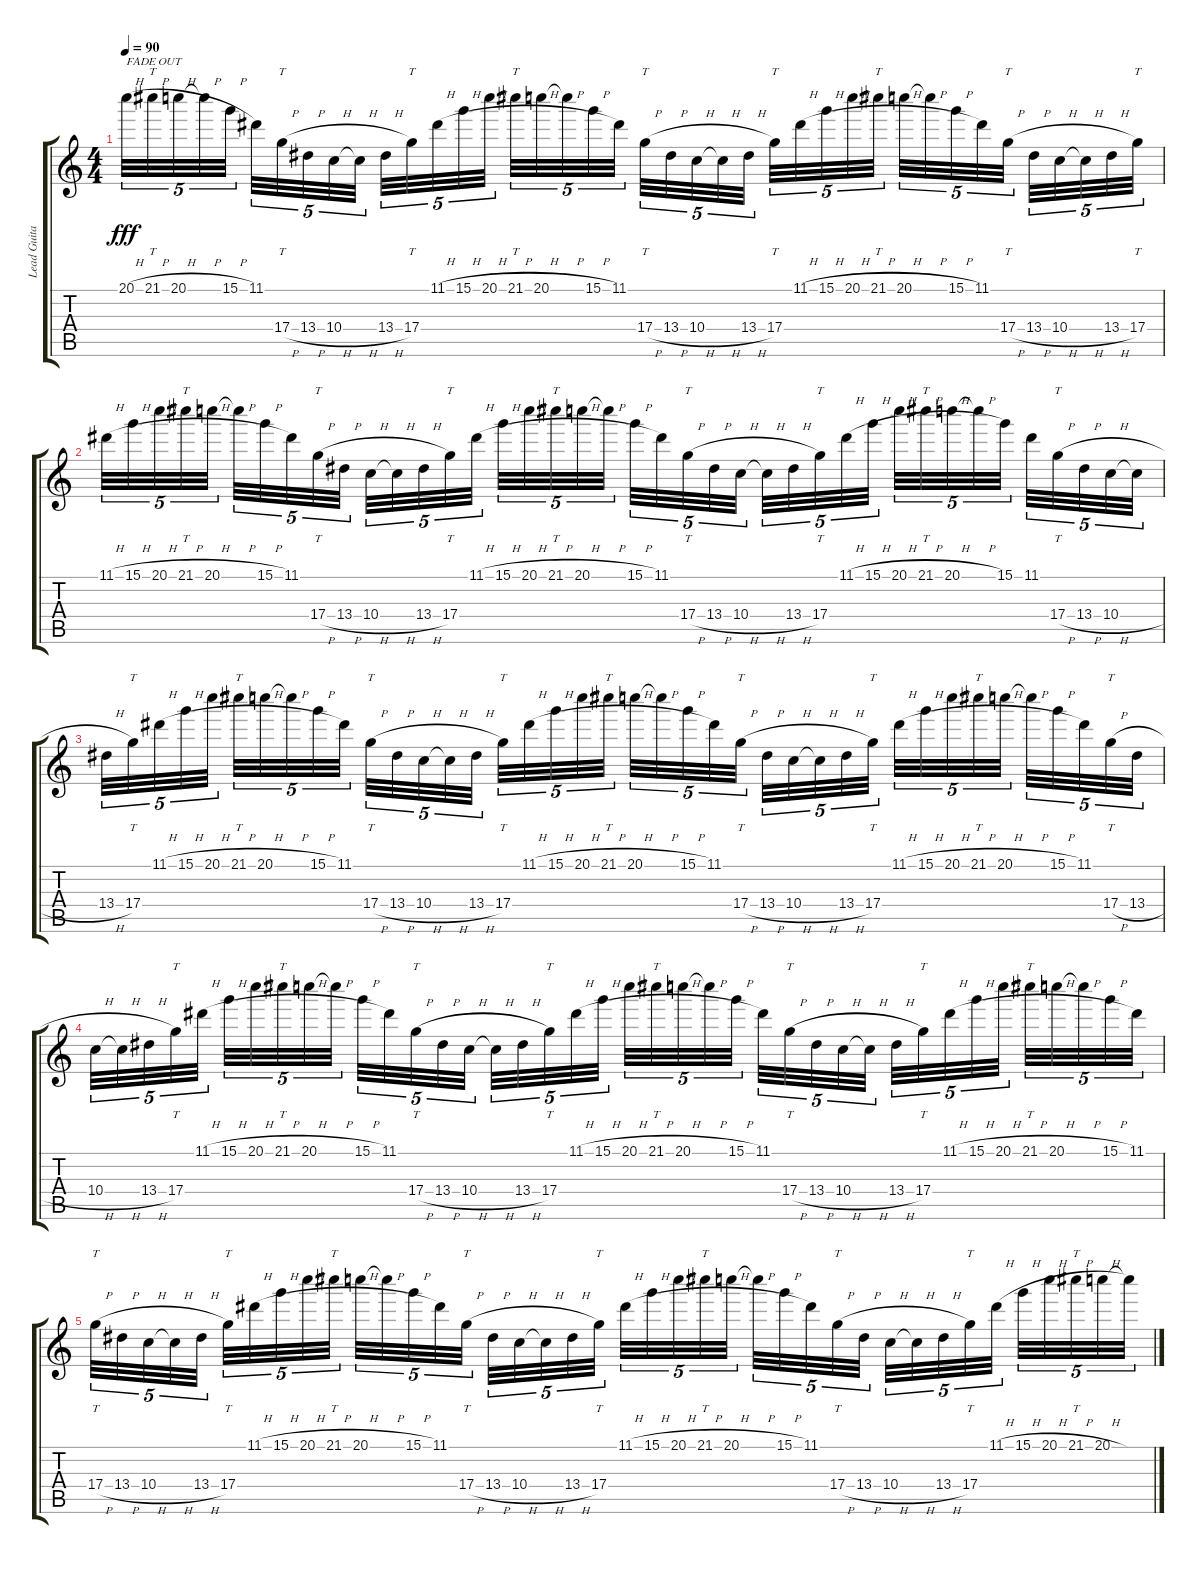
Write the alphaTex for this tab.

\track ("Lead Guitar" "Lead Guita") {instrument distortionguitar}
\staff {score tabs}
\tuning (E4 B3 G3 D3 A2 E2) {hide}
\ts (4 4)
\tempo 90
\clef g2
\ks c
20.1{h}.32{tu (5 4) txt "FADE OUT" dy fff volume 0} 21.1{h}.32{tt tu (5 4)} 20.1{h}.32{tu (5 4)} 20.1{h t}.32{tu (5 4)} 15.1{h}.32{tu (5 4) beam splitsecondary} 11.1.32{tu (5 4)} 17.4{h}.32{tt tu (5 4)} 13.4{h}.32{tu (5 4)} 10.4{h}.32{tu (5 4)} 10.4{h t}.32{tu (5 4)} 13.4{h}.32{tu (5 4)} 17.4.32{tt tu (5 4)} 11.1{h}.32{tu (5 4)} 15.1{h}.32{tu (5 4)} 20.1{h}.32{tu (5 4) beam splitsecondary} 21.1{h}.32{tt tu (5 4)} 20.1{h}.32{tu (5 4)} 20.1{h t}.32{tu (5 4)} 15.1{h}.32{tu (5 4)} 11.1.32{tu (5 4)} 17.4{h}.32{tt tu (5 4)} 13.4{h}.32{tu (5 4)} 10.4{h}.32{tu (5 4)} 10.4{h t}.32{tu (5 4)} 13.4{h}.32{tu (5 4) beam splitsecondary} 17.4.32{tt tu (5 4)} 11.1{h}.32{tu (5 4)} 15.1{h}.32{tu (5 4)} 20.1{h}.32{tu (5 4)} 21.1{h}.32{tt tu (5 4)} 20.1{h}.32{tu (5 4)} 20.1{h t}.32{tu (5 4)} 15.1{h}.32{tu (5 4)} 11.1.32{tu (5 4)} 17.4{h}.32{tt tu (5 4) beam splitsecondary} 13.4{h}.32{tu (5 4)} 10.4{h}.32{tu (5 4)} 10.4{h t}.32{tu (5 4)} 13.4{h}.32{tu (5 4)} 17.4.32{tt tu (5 4)} |
11.1{h}.32{tu (5 4)} 15.1{h}.32{tu (5 4)} 20.1{h}.32{tu (5 4)} 21.1{h}.32{tt tu (5 4)} 20.1{h}.32{tu (5 4) beam splitsecondary} 20.1{h t}.32{tu (5 4)} 15.1{h}.32{tu (5 4)} 11.1.32{tu (5 4)} 17.4{h}.32{tt tu (5 4)} 13.4{h}.32{tu (5 4)} 10.4{h}.32{tu (5 4)} 10.4{h t}.32{tu (5 4)} 13.4{h}.32{tu (5 4)} 17.4.32{tt tu (5 4)} 11.1{h}.32{tu (5 4) beam splitsecondary} 15.1{h}.32{tu (5 4)} 20.1{h}.32{tu (5 4)} 21.1{h}.32{tt tu (5 4)} 20.1{h}.32{tu (5 4)} 20.1{h t}.32{tu (5 4)} 15.1{h}.32{tu (5 4)} 11.1.32{tu (5 4)} 17.4{h}.32{tt tu (5 4)} 13.4{h}.32{tu (5 4)} 10.4{h}.32{tu (5 4) beam splitsecondary} 10.4{h t}.32{tu (5 4)} 13.4{h}.32{tu (5 4)} 17.4.32{tt tu (5 4)} 11.1{h}.32{tu (5 4)} 15.1{h}.32{tu (5 4)} 20.1{h}.32{tu (5 4)} 21.1{h}.32{tt tu (5 4)} 20.1{h}.32{tu (5 4)} 20.1{h t}.32{tu (5 4)} 15.1.32{tu (5 4) beam splitsecondary} 11.1.32{tu (5 4)} 17.4{h}.32{tt tu (5 4)} 13.4{h}.32{tu (5 4)} 10.4{h}.32{tu (5 4)} 10.4{h t}.32{tu (5 4)} |
13.4{h}.32{tu (5 4)} 17.4.32{tt tu (5 4)} 11.1{h}.32{tu (5 4)} 15.1{h}.32{tu (5 4)} 20.1{h}.32{tu (5 4) beam splitsecondary} 21.1{h}.32{tt tu (5 4)} 20.1{h}.32{tu (5 4)} 20.1{h t}.32{tu (5 4)} 15.1{h}.32{tu (5 4)} 11.1.32{tu (5 4)} 17.4{h}.32{tt tu (5 4)} 13.4{h}.32{tu (5 4)} 10.4{h}.32{tu (5 4)} 10.4{h t}.32{tu (5 4)} 13.4{h}.32{tu (5 4) beam splitsecondary} 17.4.32{tt tu (5 4)} 11.1{h}.32{tu (5 4)} 15.1{h}.32{tu (5 4)} 20.1{h}.32{tu (5 4)} 21.1{h}.32{tt tu (5 4)} 20.1{h}.32{tu (5 4)} 20.1{h t}.32{tu (5 4)} 15.1{h}.32{tu (5 4)} 11.1.32{tu (5 4)} 17.4{h}.32{tt tu (5 4) beam splitsecondary} 13.4{h}.32{tu (5 4)} 10.4{h}.32{tu (5 4)} 10.4{h t}.32{tu (5 4)} 13.4{h}.32{tu (5 4)} 17.4.32{tt tu (5 4)} 11.1{h}.32{tu (5 4)} 15.1{h}.32{tu (5 4)} 20.1{h}.32{tu (5 4)} 21.1{h}.32{tt tu (5 4)} 20.1{h}.32{tu (5 4) beam splitsecondary} 20.1{h t}.32{tu (5 4)} 15.1{h}.32{tu (5 4)} 11.1.32{tu (5 4)} 17.4{h}.32{tt tu (5 4)} 13.4{h}.32{tu (5 4)} |
10.4{h}.32{tu (5 4)} 10.4{h t}.32{tu (5 4)} 13.4{h}.32{tu (5 4)} 17.4.32{tt tu (5 4)} 11.1{h}.32{tu (5 4) beam splitsecondary} 15.1{h}.32{tu (5 4)} 20.1{h}.32{tu (5 4)} 21.1{h}.32{tt tu (5 4)} 20.1{h}.32{tu (5 4)} 20.1{h t}.32{tu (5 4)} 15.1{h}.32{tu (5 4)} 11.1.32{tu (5 4)} 17.4{h}.32{tt tu (5 4)} 13.4{h}.32{tu (5 4)} 10.4{h}.32{tu (5 4) beam splitsecondary} 10.4{h t}.32{tu (5 4)} 13.4{h}.32{tu (5 4)} 17.4.32{tt tu (5 4)} 11.1{h}.32{tu (5 4)} 15.1{h}.32{tu (5 4)} 20.1{h}.32{tu (5 4)} 21.1{h}.32{tt tu (5 4)} 20.1{h}.32{tu (5 4)} 20.1{h t}.32{tu (5 4)} 15.1{h}.32{tu (5 4) beam splitsecondary} 11.1.32{tu (5 4)} 17.4{h}.32{tt tu (5 4)} 13.4{h}.32{tu (5 4)} 10.4{h}.32{tu (5 4)} 10.4{h t}.32{tu (5 4)} 13.4{h}.32{tu (5 4)} 17.4.32{tt tu (5 4)} 11.1{h}.32{tu (5 4)} 15.1{h}.32{tu (5 4)} 20.1{h}.32{tu (5 4) beam splitsecondary} 21.1{h}.32{tt tu (5 4)} 20.1{h}.32{tu (5 4)} 20.1{h t}.32{tu (5 4)} 15.1{h}.32{tu (5 4)} 11.1.32{tu (5 4)} |
17.4{h}.32{tt tu (5 4)} 13.4{h}.32{tu (5 4)} 10.4{h}.32{tu (5 4)} 10.4{h t}.32{tu (5 4)} 13.4{h}.32{tu (5 4) beam splitsecondary} 17.4.32{tt tu (5 4)} 11.1{h}.32{tu (5 4)} 15.1{h}.32{tu (5 4)} 20.1{h}.32{tu (5 4)} 21.1{h}.32{tt tu (5 4)} 20.1{h}.32{tu (5 4)} 20.1{h t}.32{tu (5 4)} 15.1{h}.32{tu (5 4)} 11.1.32{tu (5 4)} 17.4{h}.32{tt tu (5 4) beam splitsecondary} 13.4{h}.32{tu (5 4)} 10.4{h}.32{tu (5 4)} 10.4{h t}.32{tu (5 4)} 13.4{h}.32{tu (5 4)} 17.4.32{tt tu (5 4)} 11.1{h}.32{tu (5 4)} 15.1{h}.32{tu (5 4)} 20.1{h}.32{tu (5 4)} 21.1{h}.32{tt tu (5 4)} 20.1{h}.32{tu (5 4) beam splitsecondary} 20.1{h t}.32{tu (5 4)} 15.1{h}.32{tu (5 4)} 11.1.32{tu (5 4)} 17.4{h}.32{tt tu (5 4)} 13.4{h}.32{tu (5 4)} 10.4{h}.32{tu (5 4)} 10.4{h t}.32{tu (5 4)} 13.4{h}.32{tu (5 4)} 17.4.32{tt tu (5 4)} 11.1{h}.32{tu (5 4) beam splitsecondary} 15.1{h}.32{tu (5 4)} 20.1{h}.32{tu (5 4)} 21.1{h}.32{tt tu (5 4)} 20.1{h}.32{tu (5 4)} 20.1{t}.32{tu (5 4)}
